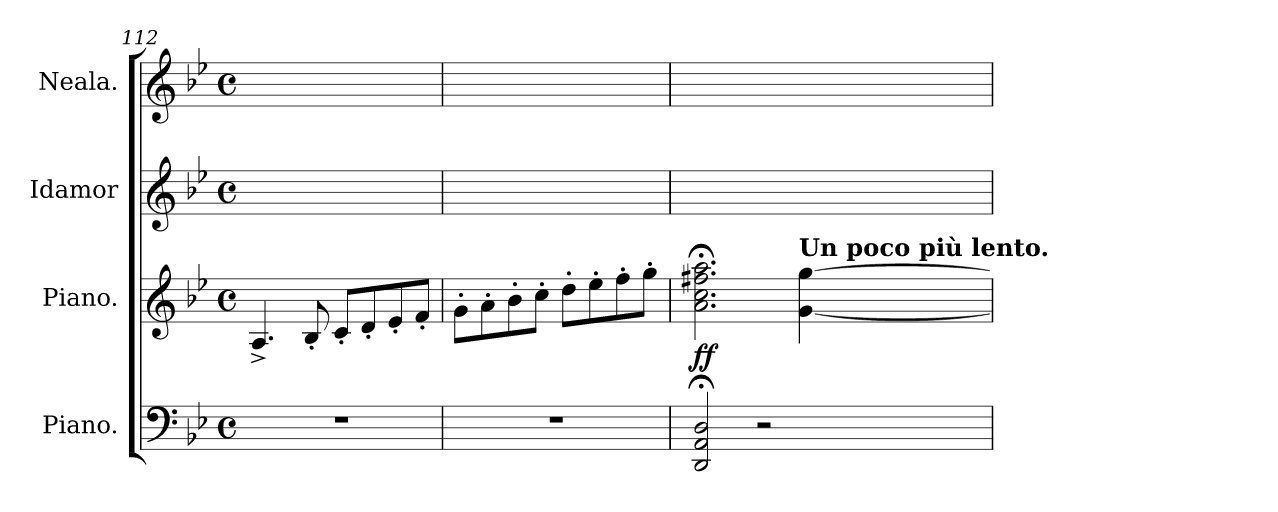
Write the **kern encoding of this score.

**kern	**kern	**dynam	**kern	**kern
*part4	*part3	*part3	*part2	*part1
*staff4	*staff3	*staff3	*staff2	*staff1
*I"Piano.	*I"Piano.	*	*I"Idamor	*I"Neala.
*	*	*	*I'I.	*I'N.
*clefF4	*clefG2	*	*clefG2	*clefG2
*k[b-e-]	*k[b-e-]	*	*k[b-e-]	*k[b-e-]
*g:	*g:	*	*g:	*g:
*M4/4	*M4/4	*	*M4/4	*M4/4
*met(c)	*met(c)	*	*met(c)	*met(c)
=112	=112	=112	=112	=112
1r	4.A^/	.	1ryy	1ryy
.	8B-'/	.	.	.
.	8c'/L	.	.	.
.	8d'/	.	.	.
.	8e-'/	.	.	.
.	8f'/J	.	.	.
=113	=113	=113	=113	=113
1r	8g'\L	.	1ryy	1ryy
.	8a'\	.	.	.
.	8b-'\	.	.	.
.	8cc'\J	.	.	.
.	8dd'\L	.	.	.
.	8ee-'\	.	.	.
.	8ff'\	.	.	.
.	8gg'\J	.	.	.
=114	=114	=114	=114	=114
2DD;</ 2AA;</ 2D;</	2.a;<\ 2.cc;<\ 2.ff#X;<\ 2.aa;<\	ff	1ryy	1ryy
2r	.	.	.	.
!	!LO:TX:a:B:t=Un poco più lento.	!	!	!
.	[4g\ [4gg\	.	.	.
=	=	=	=	=
*-	*-	*-	*-	*-
